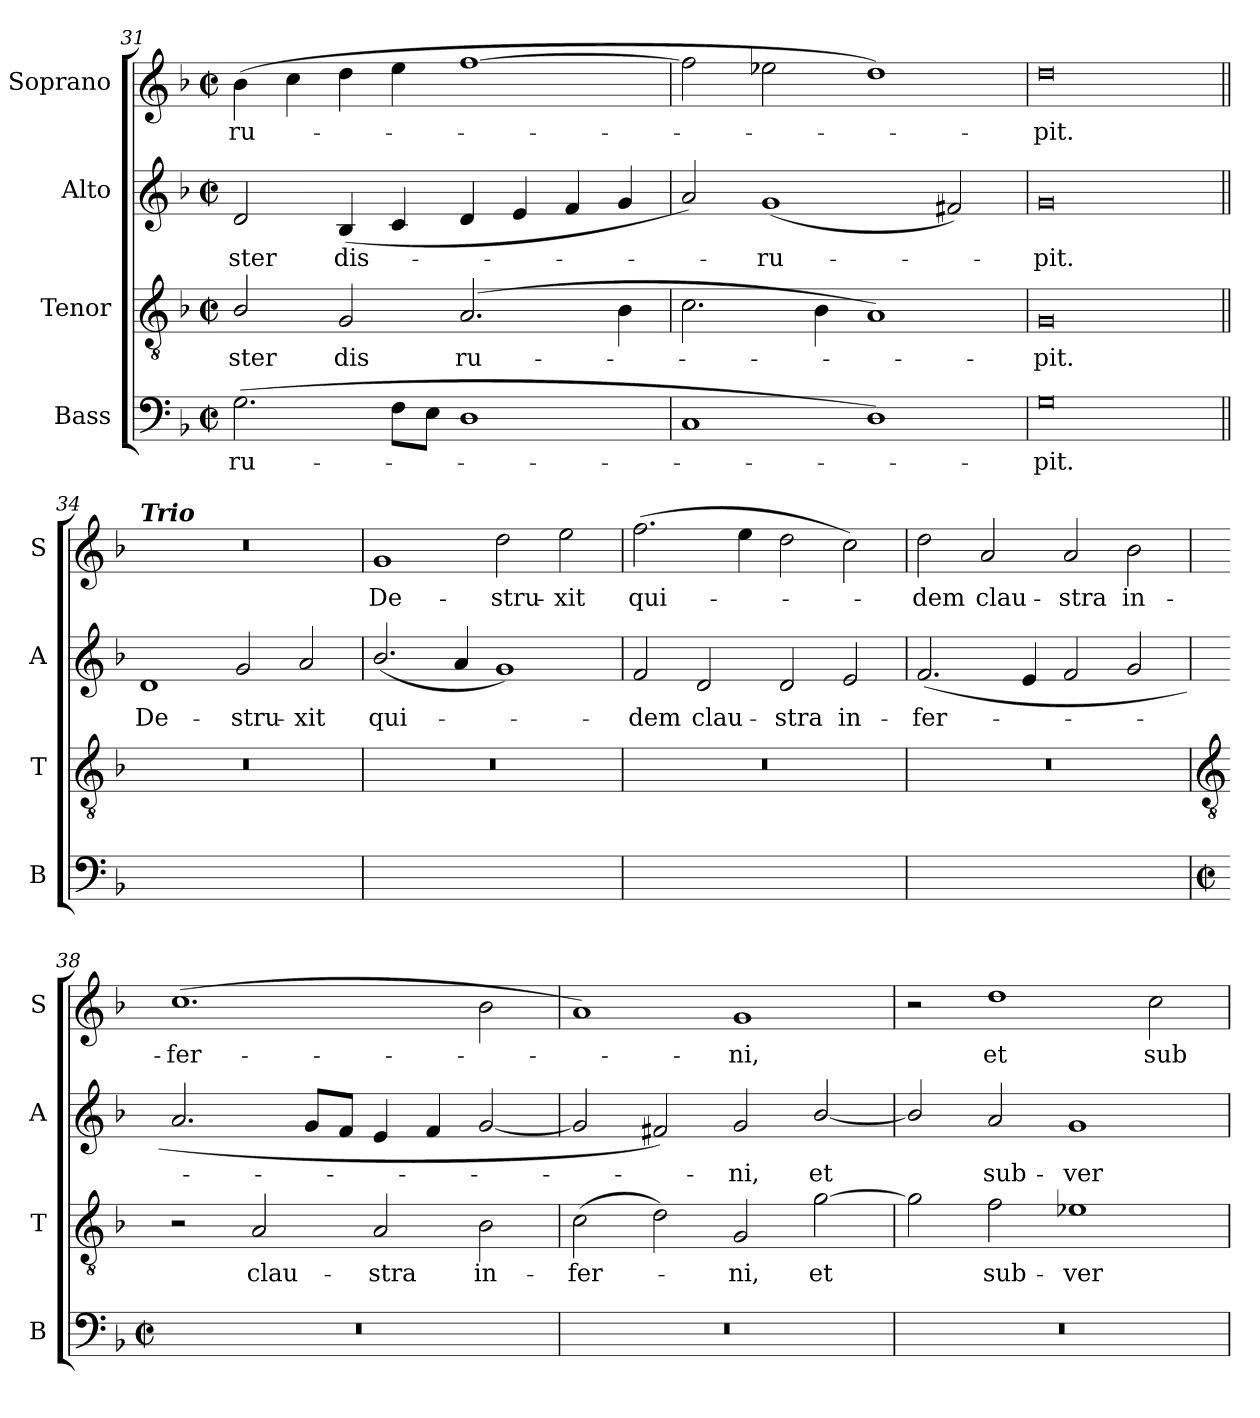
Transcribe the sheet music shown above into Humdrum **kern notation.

**kern	**text	**kern	**text	**kern	**text	**kern	**text
*part4	*part4	*part3	*part3	*part2	*part2	*part1	*part1
*staff4	*staff4	*staff3	*staff3	*staff2	*staff2	*staff1	*staff1
*I"Bass	*	*I"Tenor	*	*I"Alto	*	*I"Soprano	*
*I'B	*	*I'T	*	*I'A	*	*I'S	*
!!LO:LB:g=z
*clefF4	*	*clefGv2	*	*clefG2	*	*clefG2	*
*k[b-]	*	*k[b-]	*	*k[b-]	*	*k[b-]	*
*F:	*	*F:	*	*F:	*	*F:	*
*M4/2	*	*M4/2	*	*M4/2	*	*M4/2	*
*met(c|)	*	*met(c|)	*	*met(c|)	*	*met(c|)	*
=31	=31	=31	=31	=31	=31	=31	=31
!	!LO:LY:b	!	!LO:LY:b	!	!LO:LY:b	!	!LO:LY:b
(>2.G	-ru-	2B-/	-ster	2d	ster	(>4b-	-ru-
.	.	.	.	.	.	4cc	.
!	!	!	!LO:LY:b	!	!LO:LY:b	!	!
.	.	2G	dis	(<4B-	dis-	4dd	.
8FL	.	.	.	4c	.	4ee	.
8EJ	.	.	.	.	.	.	.
!	!	!	!LO:LY:b	!	!	!	!
1D	.	(>2.A	ru-	4d	.	[1ff	.
.	.	.	.	4e	.	.	.
.	.	.	.	4f	.	.	.
.	.	4B-	.	4g	.	.	.
=32	=32	=32	=32	=32	=32	=32	=32
1C	.	2.c	.	2a)	.	2ff]	.
!	!	!	!	!	!LO:LY:b	!	!
.	.	.	.	(<1g	ru-	2ee-X	.
.	.	4B-	.	.	.	.	.
1D)	.	1A)	.	.	.	1dd)	.
.	.	.	.	2f#X)	.	.	.
=33	=33	=33	=33	=33	=33	=33	=33
!	!LO:LY:b	!	!LO:LY:b	!	!LO:LY:b	!	!LO:LY:b
0G	pit.	0G	pit.	0g	pit.	0dd	pit.
=34||	=34||	=34||	=34||	=34||	=34||	=34||	=34||
!	!	!	!	!	!	!LO:TX:a:Bi:t=Trio	!
!	!	!	!	!	!LO:LY:b	!	!
0ryy	.	0r	.	1d	De-	0r	.
!	!	!	!	!	!LO:LY:b	!	!
.	.	.	.	2g	-stru-	.	.
!	!	!	!	!	!LO:LY:b	!	!
.	.	.	.	2a	-xit	.	.
=35	=35	=35	=35	=35	=35	=35	=35
!	!	!	!	!	!LO:LY:b	!	!LO:LY:b
0ryy	.	0r	.	(<2.b-/	qui-	1g	De-
.	.	.	.	4a	.	.	.
!	!	!	!	!	!	!	!LO:LY:b
.	.	.	.	1g)	.	2dd	-stru-
!	!	!	!	!	!	!	!LO:LY:b
.	.	.	.	.	.	2ee	-xit
=36	=36	=36	=36	=36	=36	=36	=36
!	!	!	!	!	!LO:LY:b	!	!LO:LY:b
0ryy	.	0r	.	2f	dem	(>2.ff	qui-
!	!	!	!	!	!LO:LY:b	!	!
.	.	.	.	2d	clau-	.	.
.	.	.	.	.	.	4ee	.
!	!	!	!	!	!LO:LY:b	!	!
.	.	.	.	2d	-stra	2dd	.
!	!	!	!	!	!LO:LY:b	!	!
.	.	.	.	2e	in-	2cc)	.
=37	=37	=37	=37	=37	=37	=37	=37
!	!	!	!	!	!LO:LY:b	!	!LO:LY:b
0ryy	.	0r	.	(<2.f	-fer-	2dd	dem
!	!	!	!	!	!	!	!LO:LY:b
.	.	.	.	.	.	2a	clau-
.	.	.	.	4e	.	.	.
!	!	!	!	!	!	!	!LO:LY:b
.	.	.	.	2f	.	2a	-stra
!	!	!	!	!	!	!	!LO:LY:b
.	.	.	.	2g	.	2b-	in-
!!LO:LB:g=z
=38	=38	=38	=38	=38	=38	=38	=38
*	*	*clefGv2	*	*	*	*	*
*M4/2	*	*	*	*	*	*	*
*met(c|)	*	*	*	*	*	*	*
!	!	!	!	!	!	!	!LO:LY:b
0r	.	2r	.	2.a	.	(>1.cc	-fer-
!	!	!	!LO:LY:b	!	!	!	!
.	.	2A	clau-	.	.	.	.
.	.	.	.	8gL	.	.	.
.	.	.	.	8fJ	.	.	.
!	!	!	!LO:LY:b	!	!	!	!
.	.	2A	-stra	4e	.	.	.
.	.	.	.	4f	.	.	.
!	!	!	!LO:LY:b	!	!	!	!
.	.	2B-	in-	[2g	.	2b-	.
=39	=39	=39	=39	=39	=39	=39	=39
!	!	!	!LO:LY:b	!	!	!	!
0r	.	(>2c	-fer-	2g]	.	1a)	.
.	.	2d)	.	2f#X)	.	.	.
!	!	!	!LO:LY:b	!	!LO:LY:b	!	!LO:LY:b
.	.	2G	-ni,	2g	ni,	1g	ni,
!	!	!	!LO:LY:b	!	!LO:LY:b	!	!
.	.	[2g	et	[2b-/	et	.	.
=40	=40	=40	=40	=40	=40	=40	=40
0r	.	2g]	.	2b-/]	.	2r	.
!	!	!	!LO:LY:b	!	!LO:LY:b	!	!LO:LY:b
.	.	2f	sub-	2a	sub-	1dd	et
!	!	!	!LO:LY:b	!	!LO:LY:b	!	!
.	.	1e-X	-ver-	1g	-ver-	.	.
!	!	!	!	!	!	!	!LO:LY:b
.	.	.	.	.	.	2cc	sub-
=	=	=	=	=	=	=	=
*-	*-	*-	*-	*-	*-	*-	*-
